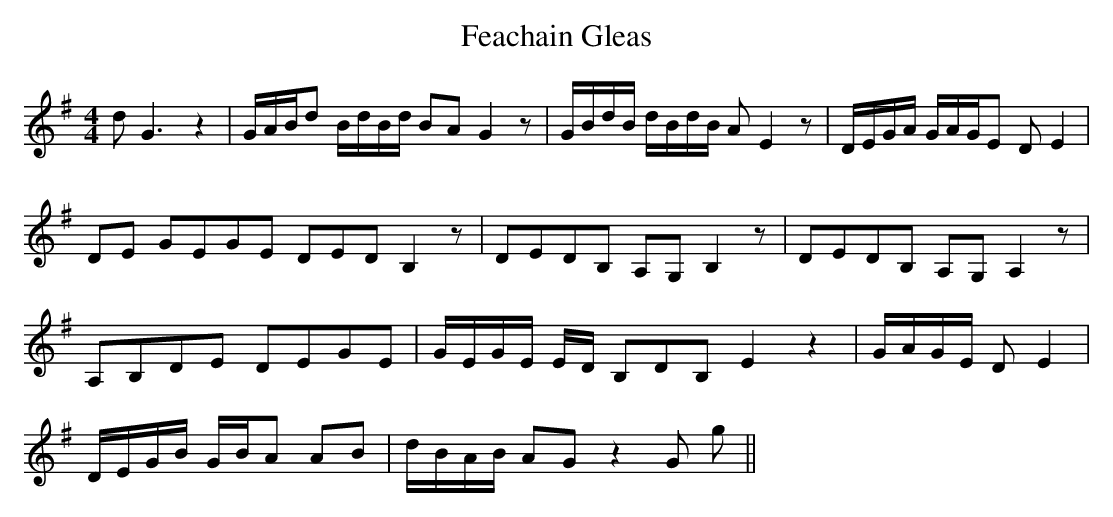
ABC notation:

X:1
T: Feachain Gleas
M: 4/4
L: 1/8
K: Gmaj
d G3 z2|/G/A/B/d B/d/B/d/ BAG2z|G/B/d/B/ d/B/d/B/ A E2 z|D/E/G/A/ G/A/G/E D E2|
DE GEGE DED B,2 z|DEDB, A,G, B,2 z| DEDB, A,G,A,2 z|
A,B,DE DEGE | G/E/G/E/ E/D/ B,DB, E2 z2 | G/A/G/E/ D E2|
D/E/G/B/ G/B/A AB|d/B/A/B/ AG z2 G g||
